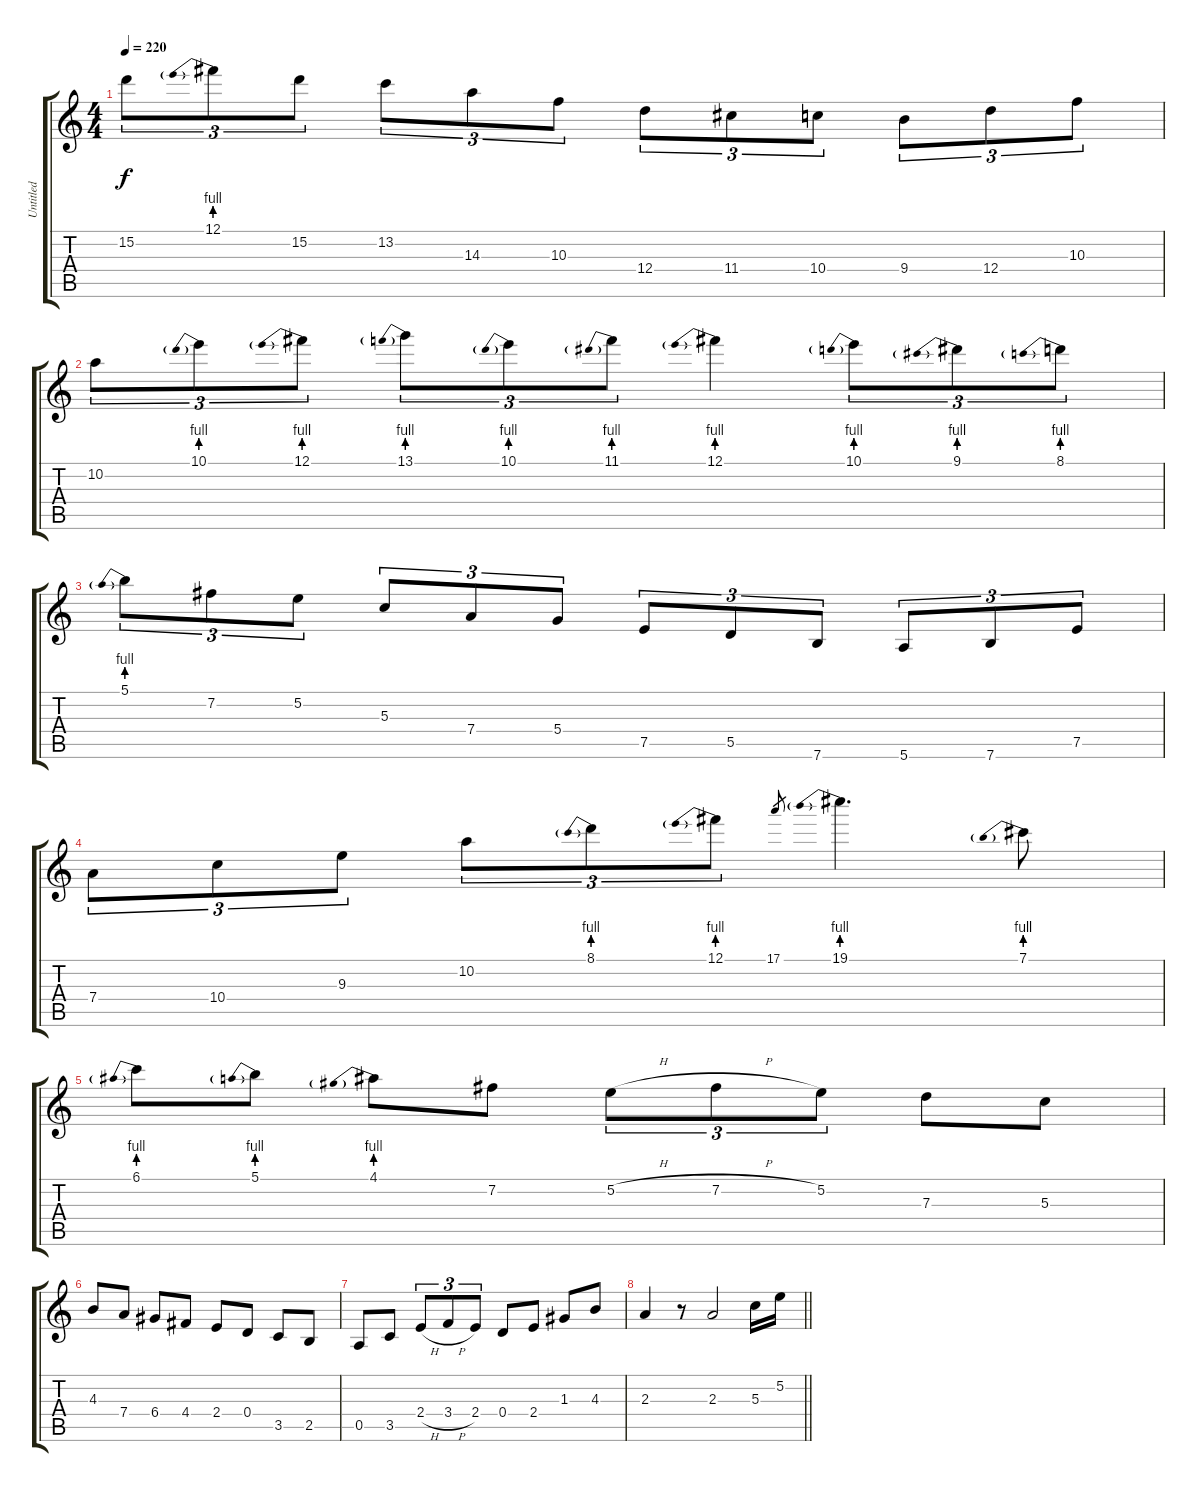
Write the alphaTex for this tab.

\track ("Untitled" "Untitled") {instrument acousticguitarsteel}
\staff {score tabs}
\tuning (E4 B3 G3 D3 A2 E2) {hide}
\ts (4 4)
\tempo 220
\clef g2
\ks c
15.2.8{tu (3 2) dy f} 12.1{be (prebend 0 4 60 4)}.8{tu (3 2)} 15.2.8{tu (3 2)} 13.2.8{tu (3 2)} 14.3.8{tu (3 2)} 10.3.8{tu (3 2)} 12.4.8{tu (3 2)} 11.4.8{tu (3 2)} 10.4.8{tu (3 2)} 9.4.8{tu (3 2)} 12.4.8{tu (3 2)} 10.3.8{tu (3 2)} |
10.2.8{tu (3 2)} 10.1{be (prebend 0 4 60 4)}.8{tu (3 2)} 12.1{be (prebend 0 4 60 4)}.8{tu (3 2)} 13.1{be (prebend 0 4 60 4)}.8{tu (3 2)} 10.1{be (prebend 0 4 60 4)}.8{tu (3 2)} 11.1{be (prebend 0 4 60 4)}.8{tu (3 2)} 12.1{be (prebend 0 4 60 4)}.4 10.1{be (prebend 0 4 60 4)}.8{tu (3 2)} 9.1{be (prebend 0 4 60 4)}.8{tu (3 2)} 8.1{be (prebend 0 4 60 4)}.8{tu (3 2)} |
5.1{be (prebend 0 4 60 4)}.8{tu (3 2)} 7.2.8{tu (3 2)} 5.2.8{tu (3 2)} 5.3.8{tu (3 2)} 7.4.8{tu (3 2)} 5.4.8{tu (3 2)} 7.5.8{tu (3 2)} 5.5.8{tu (3 2)} 7.6.8{tu (3 2)} 5.6.8{tu (3 2)} 7.6.8{tu (3 2)} 7.5.8{tu (3 2)} |
7.4.8{tu (3 2)} 10.4.8{tu (3 2)} 9.3.8{tu (3 2)} 10.2.8{tu (3 2)} 8.1{be (prebend 0 4 60 4)}.8{tu (3 2)} 12.1{be (prebend 0 4 60 4)}.8{tu (3 2)} 17.1.8{gr} 19.1{be (prebend 0 4 60 4)}.4{d} 7.1{be (prebend 0 4 60 4)}.8 |
6.1{be (prebend 0 4 60 4)}.8 5.1{be (prebend 0 4 60 4)}.8 4.1{be (prebend 0 4 60 4)}.8 7.2.8 5.2{h}.8{tu (3 2)} 7.2{h}.8{tu (3 2)} 5.2.8{tu (3 2)} 7.3.8 5.3.8 |
4.3.8 7.4.8 6.4.8 4.4.8 2.4.8 0.4.8 3.5.8 2.5.8 |
0.5.8 3.5.8 2.4{h}.8{tu (3 2)} 3.4{h}.8{tu (3 2)} 2.4.8{tu (3 2)} 0.4.8 2.4.8 1.3.8 4.3.8 |
\barLineRight lightlight
2.3.4 r.8 2.3.2 5.3.16 5.2.16
